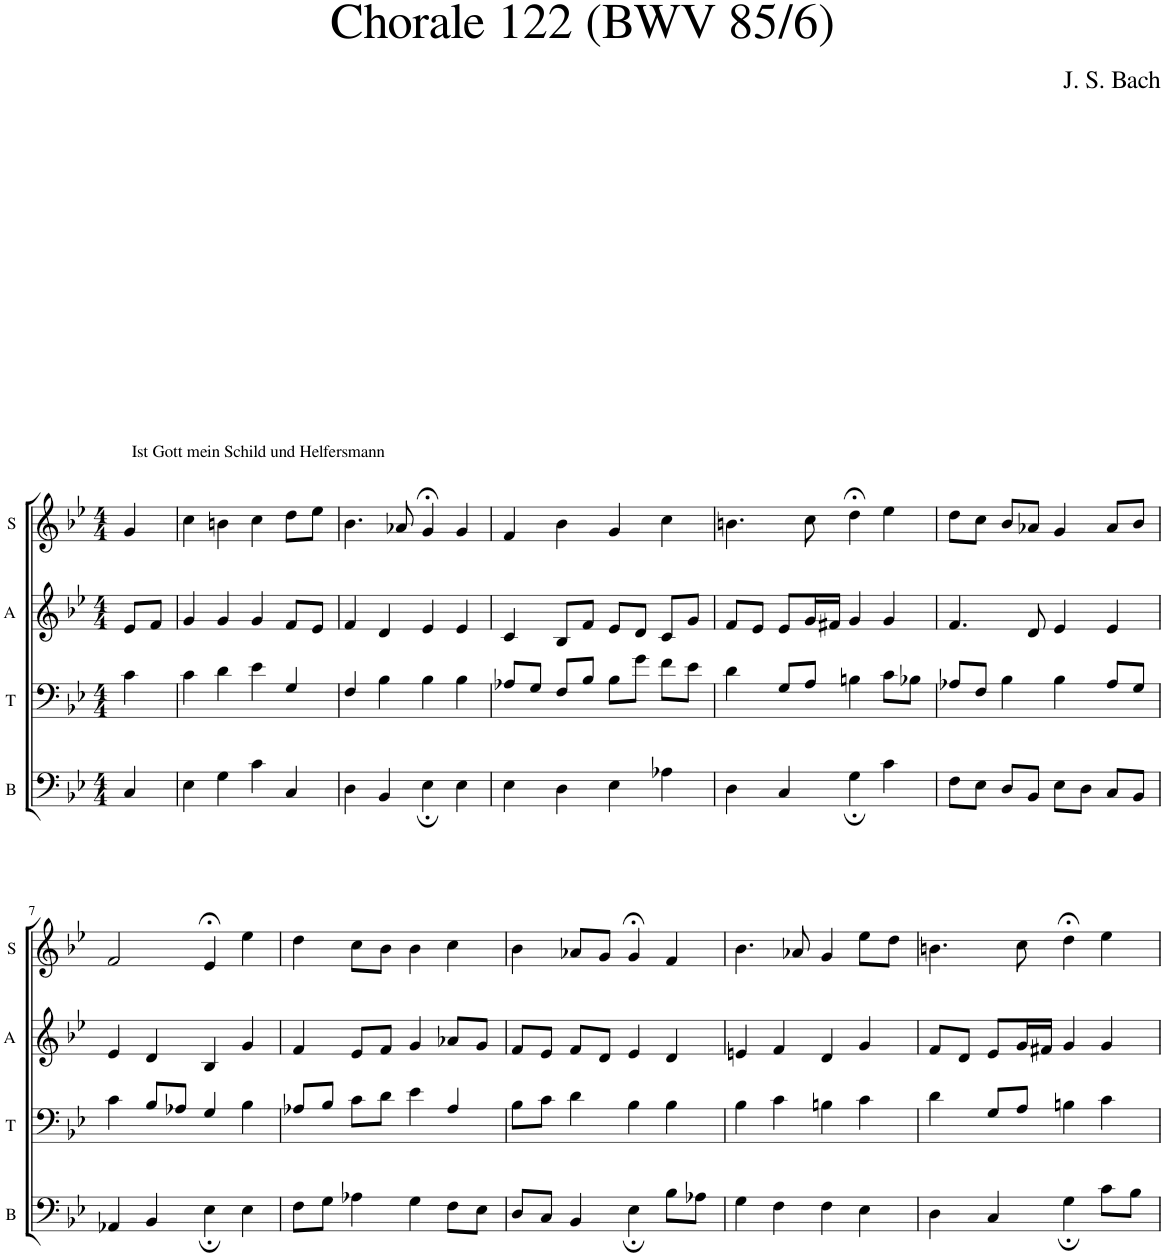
**kern	**kern	**kern	**kern
*part4	*part3	*part2	*part1
*staff4	*staff3	*staff2	*staff1
*I"B	*I"T	*I"A	*I"S
*I'B	*I'T	*I'A	*I'S
*clefF4	*clefF4	*clefG2	*clefG2
*k[b-e-]	*k[b-e-]	*k[b-e-]	*k[b-e-]
*M4/4	*M4/4	*M4/4	*M4/4
=1	=1	=1	=1
!	!	!	!LO:TX:a:t=Ist Gott mein Schild und Helfersmann
4C/	4c\	8e-/L	4g/
.	.	8f/J	.
=2	=2	=2	=2
4E-\	4c\	4g/	4cc\
4G\	4d\	4g/	4bn\
4c\	4e-\	4g/	4cc\
4C/	4G/	8f/L	8dd\L
.	.	8e-/J	8ee-\J
=3	=3	=3	=3
4D\	4F/	4f/	4.b-\
4BB-/	4B-\	4d/	.
.	.	.	8a-X/
4E-;\	4B-\	4e-/	4g;</
4E-\	4B-\	4e-/	4g/
=4	=4	=4	=4
4E-\	8A-X/L	4c/	4f/
.	8G/J	.	.
4D\	8F/L	8B-/L	4b-\
.	8B-/J	8f/J	.
4E-\	8B-\L	8e-/L	4g/
.	8g\J	8d/J	.
4A-X\	8f\L	8c/L	4cc\
.	8e-\J	8g/J	.
=5	=5	=5	=5
4D\	4d\	8f/L	4.bn\
.	.	8e-/J	.
4C/	8G/L	8e-/L	.
.	8A/J	16g/L	8cc\
.	.	16f#X/JJ	.
4G;\	4Bn\	4g/	4dd;<\
4c\	8c\L	4g/	4ee-\
.	8B-X\J	.	.
=6	=6	=6	=6
8F\L	8A-X/L	4.f/	8dd\L
8E-\J	8F/J	.	8cc\J
8D/L	4B-\	.	8b-/L
8BB-/J	.	8d/	8a-X/J
8E-\L	4B-\	4e-/	4g/
8D\J	.	.	.
8C/L	8A-/L	4e-/	8a-/L
8BB-/J	8G/J	.	8b-/J
!!LO:LB:g=z
=7	=7	=7	=7
4AA-X/	4c\	4e-/	2f/
4BB-/	8B-/L	4d/	.
.	8A-X/J	.	.
4E-;\	4G/	4B-/	4e-;</
4E-\	4B-\	4g/	4ee-\
=8	=8	=8	=8
8F\L	8A-X/L	4f/	4dd\
8G\J	8B-/J	.	.
4A-X\	8c\L	8e-/L	8cc\L
.	8d\J	8f/J	8b-\J
4G\	4e-\	4g/	4b-\
8F\L	4A-/	8a-X/L	4cc\
8E-\J	.	8g/J	.
=9	=9	=9	=9
8D/L	8B-\L	8f/L	4b-\
8C/J	8c\J	8e-/J	.
4BB-/	4d\	8f/L	8a-X/L
.	.	8d/J	8g/J
4E-;\	4B-\	4e-/	4g;</
8B-\L	4B-\	4d/	4f/
8A-X\J	.	.	.
=10	=10	=10	=10
4G\	4B-\	4en/	4.b-\
4F\	4c\	4f/	.
.	.	.	8a-X/
4F\	4Bn\	4d/	4g/
4E-\	4c\	4g/	8ee-\L
.	.	.	8dd\J
=11	=11	=11	=11
4D\	4d\	8f/L	4.bn\
.	.	8d/J	.
4C/	8G/L	8e-/L	.
.	8A/J	16g/L	8cc\
.	.	16f#X/JJ	.
4G;\	4Bn\	4g/	4dd;<\
8c\L	4c\	4g/	4ee-\
8B-\J	.	.	.
=	=	=	=
*-	*-	*-	*-
